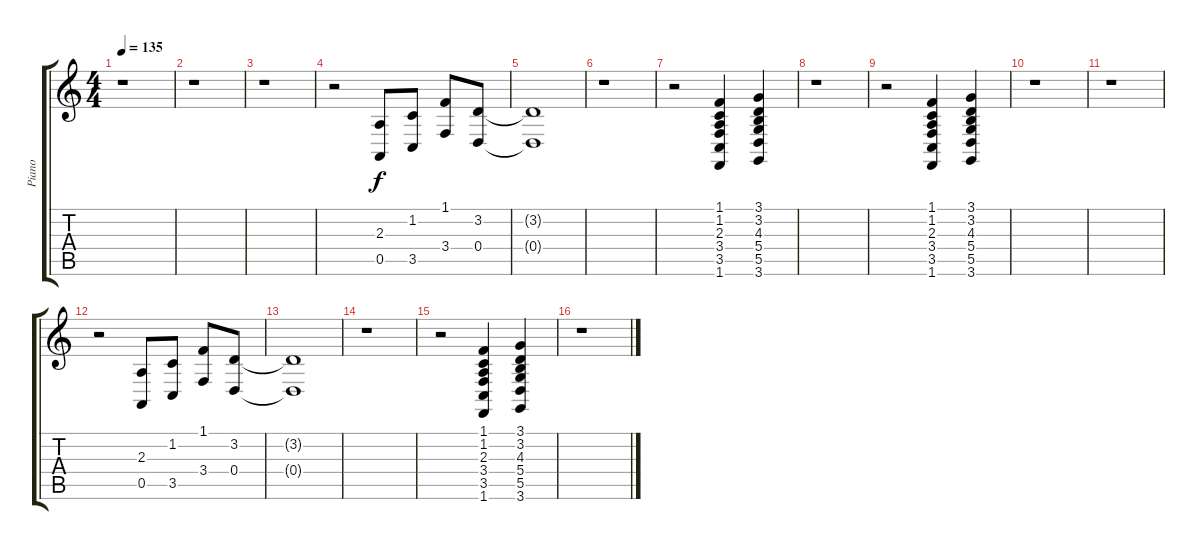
\track ("Piano" "Piano") {instrument acousticgrandpiano}
\staff {score tabs}
\tuning (E4 B3 G3 D3 A2 E2) {hide}
\ts (4 4)
\tempo 135
\clef g2
\ks c
r.1{dy f} |
r.1 |
r.1 |
r.2 (2.3 0.5).8 (1.2 3.5).8 (1.1 3.4).8 (3.2 0.4).8 |
(3.2{t} 0.4{t}).1 |
r.1 |
r.2 (1.1 1.2 2.3 3.4 3.5 1.6).4 (3.1 3.2 4.3 5.4 5.5 3.6).4 |
r.1 |
r.2 (1.1 1.2 2.3 3.4 3.5 1.6).4 (3.1 3.2 4.3 5.4 5.5 3.6).4 |
r.1 |
r.1 |
r.2 (2.3 0.5).8 (1.2 3.5).8 (1.1 3.4).8 (3.2 0.4).8 |
(3.2{t} 0.4{t}).1 |
r.1 |
r.2 (1.1 1.2 2.3 3.4 3.5 1.6).4 (3.1 3.2 4.3 5.4 5.5 3.6).4 |
r.1
